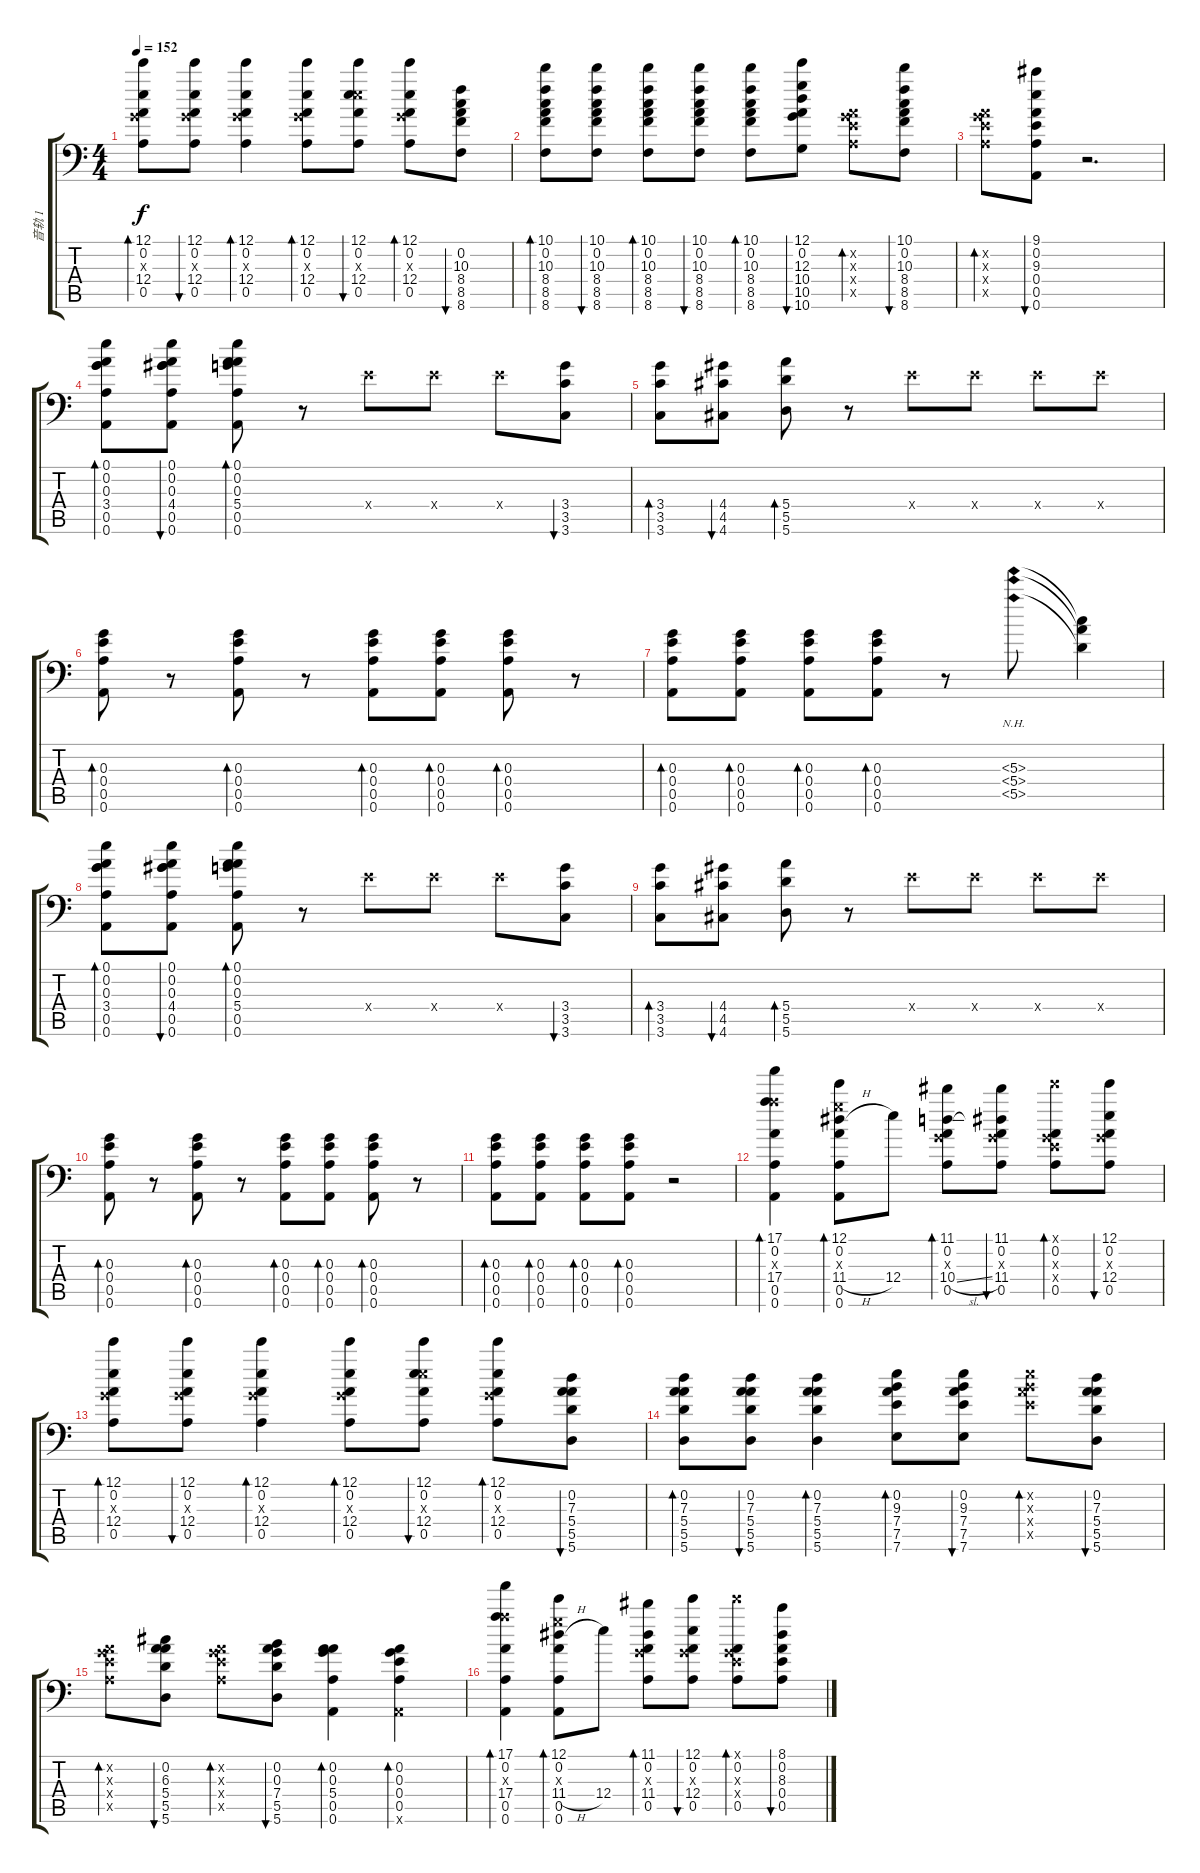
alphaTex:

\track ("音轨 1" "音轨 1") {instrument acousticguitarsteel}
\staff {score tabs}
\tuning (E4 A3 G3 E3 A2 A1) {hide}
\ts (4 4)
\tempo 152
\clef f4
\ks c
(12.1 0.2 0.3{x} 12.4 0.5).8{bd 60 dy f} (12.1 0.2 0.3{x} 12.4 0.5).8{bu 60} (12.1 0.2 0.3{x} 12.4 0.5).4{bd 60} (12.1 0.2 0.3{x} 12.4 0.5).8{bd 60} (12.1 0.2 9.3{x} 12.4 0.5).8{bu 60} (12.1 0.2 0.3{x} 12.4 0.5).8{bd 60} (0.2 10.3 8.4 8.5 8.6).8{bu 60} |
(10.1 0.2 10.3 8.4 8.5 8.6).8{bd 60} (10.1 0.2 10.3 8.4 8.5 8.6).8{bu 60} (10.1 0.2 10.3 8.4 8.5 8.6).8{bd 60} (10.1 0.2 10.3 8.4 8.5 8.6).8{bu 60} (10.1 0.2 10.3 8.4 8.5 8.6).8{bd 60} (12.1 0.2 12.3 10.4 10.5 10.6).8{bu 60} (0.2{x} 0.3{x} 0.4{x} 0.5{x}).8{bd 60} (10.1 0.2 10.3 8.4 8.5 8.6).8{bu 60} |
(0.2{x} 0.3{x} 0.4{x} 0.5{x}).8{bd 60} (9.1 0.2 9.3 0.4 0.5 0.6).8{bu 60} r.2{d} |
(0.1 0.2 0.3 3.4 0.5 0.6).8{bd 60} (0.1 0.2 0.3 4.4 0.5 0.6).8{bu 60} (0.1 0.2 0.3 5.4 0.5 0.6).8{bd 60} r.8 0.4{x}.8 0.4{x}.8 0.4{x}.8 (3.4 3.5 3.6).8{bu 60} |
(3.4 3.5 3.6).8{bd 60} (4.4 4.5 4.6).8{bu 60} (5.4 5.5 5.6).8{bd 60} r.8 0.4{x}.8 0.4{x}.8 0.4{x}.8 0.4{x}.8 |
(0.3 0.4 0.5 0.6).8{bd 60} r.8 (0.3 0.4 0.5 0.6).8{bd 60} r.8 (0.3 0.4 0.5 0.6).8{bd 60} (0.3 0.4 0.5 0.6).8{bd 60} (0.3 0.4 0.5 0.6).8{bd 60} r.8 |
(0.3 0.4 0.5 0.6).8{bd 60} (0.3 0.4 0.5 0.6).8{bd 60} (0.3 0.4 0.5 0.6).8{bd 60} (0.3 0.4 0.5 0.6).8{bd 60} r.8 (5.3{nh} 5.4{nh} 5.5{nh}).8 (5.3{t} 5.4{t} 5.5{t}).4 |
(0.1 0.2 0.3 3.4 0.5 0.6).8{bd 60} (0.1 0.2 0.3 4.4 0.5 0.6).8{bu 60} (0.1 0.2 0.3 5.4 0.5 0.6).8{bd 60} r.8 0.4{x}.8 0.4{x}.8 0.4{x}.8 (3.4 3.5 3.6).8{bu 60} |
(3.4 3.5 3.6).8{bd 60} (4.4 4.5 4.6).8{bu 60} (5.4 5.5 5.6).8{bd 60} r.8 0.4{x}.8 0.4{x}.8 0.4{x}.8 0.4{x}.8 |
(0.3 0.4 0.5 0.6).8{bd 60} r.8 (0.3 0.4 0.5 0.6).8{bd 60} r.8 (0.3 0.4 0.5 0.6).8{bd 60} (0.3 0.4 0.5 0.6).8{bd 60} (0.3 0.4 0.5 0.6).8{bd 60} r.8 |
(0.3 0.4 0.5 0.6).8{bd 60} (0.3 0.4 0.5 0.6).8{bd 60} (0.3 0.4 0.5 0.6).8{bd 60} (0.3 0.4 0.5 0.6).8{bd 60} r.2 |
(17.1 0.2 14.3{x} 17.4 0.5 0.6).4{bd 480} (12.1 0.2 12.3{x} 11.4{h} 0.5 0.6).8{bd 120} 12.4.8 (11.1 0.2 0.3{x} 10.4{sl} 0.5).8{bd 60} (11.1 0.2 0.3{x} 11.4 0.5).8{bu 60} (12.1{x} 0.2 0.3{x} 0.4{x} 0.5).8{bd 60} (12.1 0.2 0.3{x} 12.4 0.5).8{bu 60} |
(12.1 0.2 0.3{x} 12.4 0.5).8{bd 60} (12.1 0.2 0.3{x} 12.4 0.5).8{bu 60} (12.1 0.2 0.3{x} 12.4 0.5).4{bd 60} (12.1 0.2 0.3{x} 12.4 0.5).8{bd 60} (12.1 0.2 9.3{x} 12.4 0.5).8{bu 60} (12.1 0.2 0.3{x} 12.4 0.5).8{bd 60} (0.2 7.3 5.4 5.5 5.6).8{bu 60} |
(0.2 7.3 5.4 5.5 5.6).8{bd 60} (0.2 7.3 5.4 5.5 5.6).8{bu 60} (0.2 7.3 5.4 5.5 5.6).4{bd 60} (0.2 9.3 7.4 7.5 7.6).8{bd 60} (0.2 9.3 7.4 7.5 7.6).8{bu 60} (0.2{x} 9.3{x} 7.4{x} 7.5{x}).8{bd 60} (0.2 7.3 5.4 5.5 5.6).8{bu 60} |
(0.2{x} 0.3{x} 0.4{x} 0.5{x}).8{bd 60} (0.2 6.3 5.4 5.5 5.6).8{bu 60} (0.2{x} 0.3{x} 0.4{x} 0.5{x}).8{bd 60} (0.2 0.3 7.4 5.5 5.6).8{bu 60} (0.2 0.3 5.4 0.5 0.6).4{bd 60} (0.2 0.3 0.4 0.5 0.6{x}).4{bd 60} |
(17.1 0.2 14.3{x} 17.4 0.5 0.6).4{bd 480} (12.1 0.2 12.3{x} 11.4{h} 0.5 0.6).8{bd 120} 12.4.8 (11.1 0.2 0.3{x} 11.4 0.5).8{bd 60} (12.1 0.2 0.3{x} 12.4 0.5).8{bu 60} (12.1{x} 0.2 0.3{x} 0.4{x} 0.5).8{bd 60} (8.1 0.2 8.3 0.4 0.5).8{bu 60}
